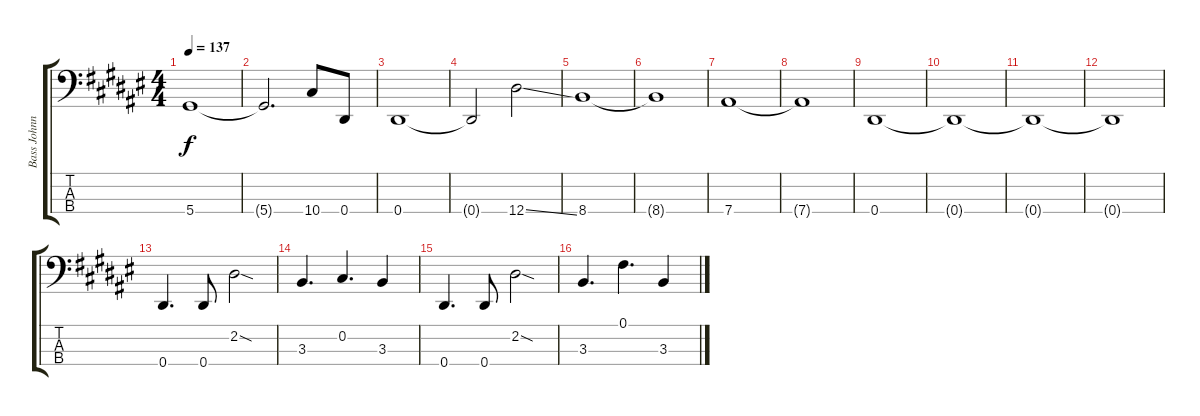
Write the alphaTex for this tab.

\track ("Bass Johnny chow" "Bass Johnn") {instrument electricbassfinger}
\staff {score tabs}
\tuning (Gb2 Db2 Ab1 Eb1) {hide}
\ts (4 4)
\tempo 137
\clef f4
\ks d#minor
5.4.1{dy f} |
5.4{t}.2{d} 10.4.8 0.4.8 |
0.4.1 |
0.4{t}.2 12.4{ss}.2 |
8.4.1 |
8.4{t}.1 |
7.4.1 |
7.4{t}.1 |
0.4.1 |
0.4{t}.1 |
0.4{t}.1 |
0.4{t}.1 |
0.4.4{d} 0.4.8 2.2{sod}.2 |
3.3.4{d} 0.2.4{d} 3.3.4 |
0.4.4{d} 0.4.8 2.2{sod}.2 |
3.3.4{d} 0.1.4{d} 3.3.4
